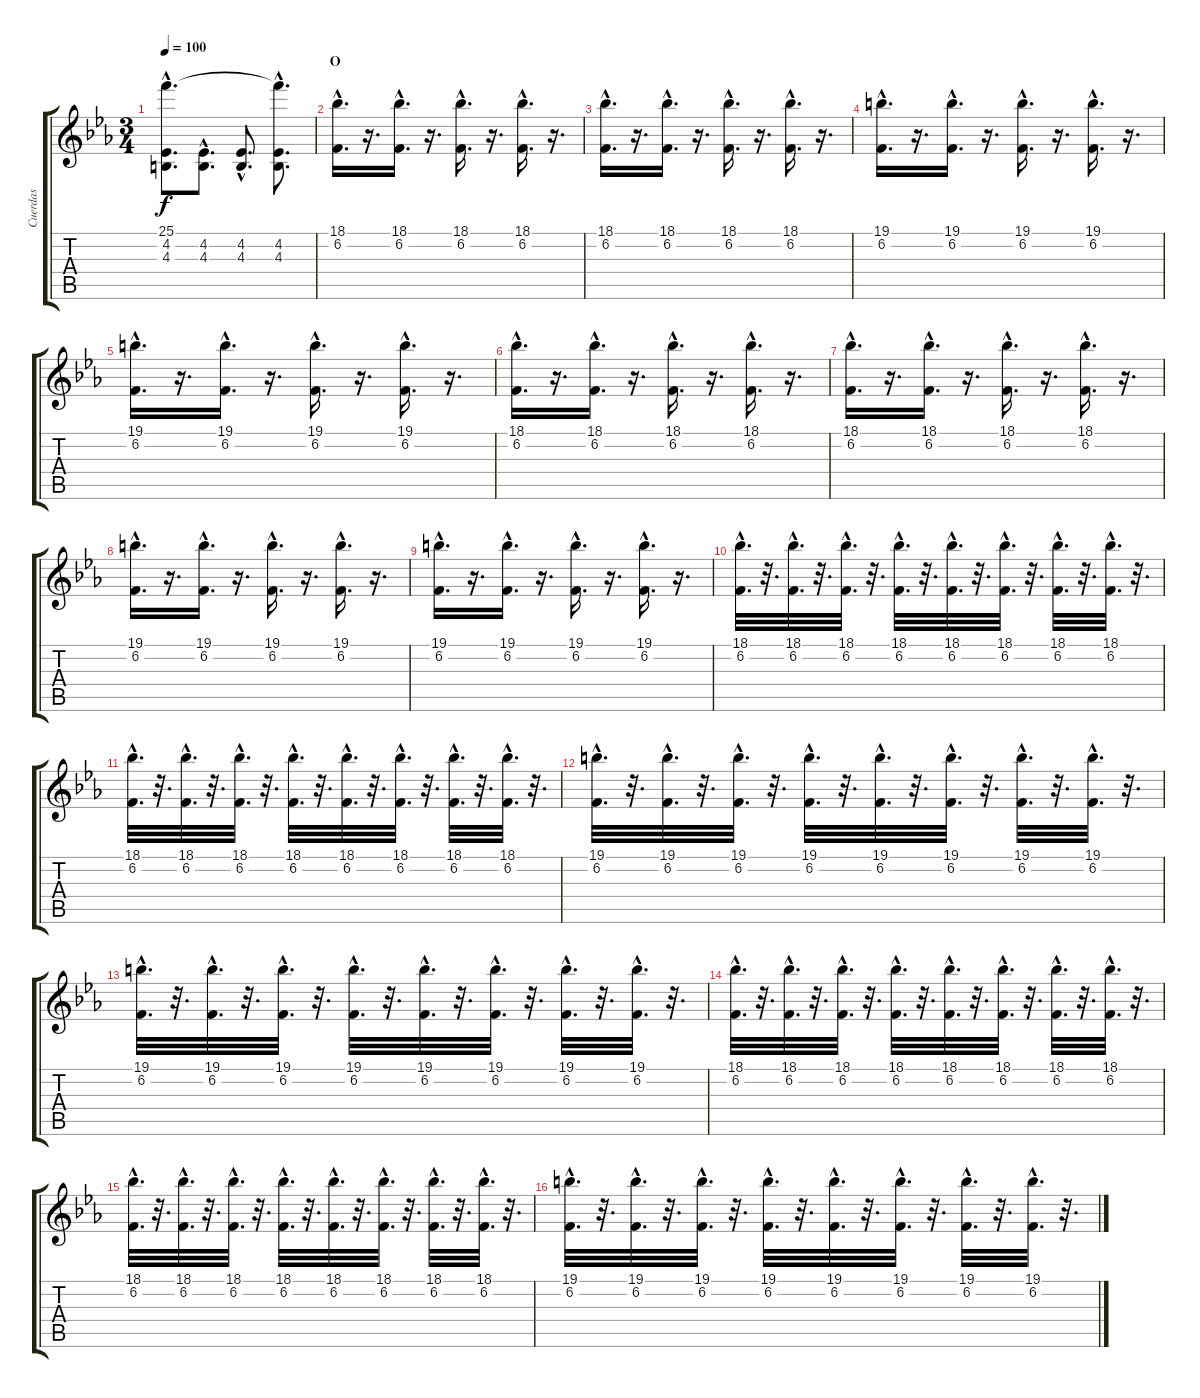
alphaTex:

\track ("Cuerdas" "Cuerdas") {instrument stringensemble1}
\staff {score tabs}
\tuning (E4 B3 G3 D3 A2 E2) {hide}
\ts (3 4)
\tempo 100
\clef g2
\ks eb
(25.1{hac} 4.2{hac} 4.3{hac}).8{d dy f} (4.2{hac} 4.3{hac}).8{d} (4.2{hac} 4.3{hac}).8{d} (25.1{hac t} 4.2{hac} 4.3{hac}).8{d} |
\section ("" "O")
(18.1{hac} 6.2{hac}).16{d} r.16{d} (18.1{hac} 6.2{hac}).16{d} r.16{d} (18.1{hac} 6.2{hac}).16{d} r.16{d} (18.1{hac} 6.2{hac}).16{d} r.16{d} |
(18.1{hac} 6.2{hac}).16{d} r.16{d} (18.1{hac} 6.2{hac}).16{d} r.16{d} (18.1{hac} 6.2{hac}).16{d} r.16{d} (18.1{hac} 6.2{hac}).16{d} r.16{d} |
(19.1{hac} 6.2{hac}).16{d} r.16{d} (19.1{hac} 6.2{hac}).16{d} r.16{d} (19.1{hac} 6.2{hac}).16{d} r.16{d} (19.1{hac} 6.2{hac}).16{d} r.16{d} |
(19.1{hac} 6.2{hac}).16{d} r.16{d} (19.1{hac} 6.2{hac}).16{d} r.16{d} (19.1{hac} 6.2{hac}).16{d} r.16{d} (19.1{hac} 6.2{hac}).16{d} r.16{d} |
(18.1{hac} 6.2{hac}).16{d} r.16{d} (18.1{hac} 6.2{hac}).16{d} r.16{d} (18.1{hac} 6.2{hac}).16{d} r.16{d} (18.1{hac} 6.2{hac}).16{d} r.16{d} |
(18.1{hac} 6.2{hac}).16{d} r.16{d} (18.1{hac} 6.2{hac}).16{d} r.16{d} (18.1{hac} 6.2{hac}).16{d} r.16{d} (18.1{hac} 6.2{hac}).16{d} r.16{d} |
(19.1{hac} 6.2{hac}).16{d} r.16{d} (19.1{hac} 6.2{hac}).16{d} r.16{d} (19.1{hac} 6.2{hac}).16{d} r.16{d} (19.1{hac} 6.2{hac}).16{d} r.16{d} |
(19.1{hac} 6.2{hac}).16{d} r.16{d} (19.1{hac} 6.2{hac}).16{d} r.16{d} (19.1{hac} 6.2{hac}).16{d} r.16{d} (19.1{hac} 6.2{hac}).16{d} r.16{d} |
(18.1{hac} 6.2{hac}).32{d} r.32{d} (18.1{hac} 6.2{hac}).32{d} r.32{d} (18.1{hac} 6.2{hac}).32{d} r.32{d} (18.1{hac} 6.2{hac}).32{d} r.32{d} (18.1{hac} 6.2{hac}).32{d} r.32{d} (18.1{hac} 6.2{hac}).32{d} r.32{d} (18.1{hac} 6.2{hac}).32{d} r.32{d} (18.1{hac} 6.2{hac}).32{d} r.32{d} |
(18.1{hac} 6.2{hac}).32{d} r.32{d} (18.1{hac} 6.2{hac}).32{d} r.32{d} (18.1{hac} 6.2{hac}).32{d} r.32{d} (18.1{hac} 6.2{hac}).32{d} r.32{d} (18.1{hac} 6.2{hac}).32{d} r.32{d} (18.1{hac} 6.2{hac}).32{d} r.32{d} (18.1{hac} 6.2{hac}).32{d} r.32{d} (18.1{hac} 6.2{hac}).32{d} r.32{d} |
(19.1{hac} 6.2{hac}).32{d} r.32{d} (19.1{hac} 6.2{hac}).32{d} r.32{d} (19.1{hac} 6.2{hac}).32{d} r.32{d} (19.1{hac} 6.2{hac}).32{d} r.32{d} (19.1{hac} 6.2{hac}).32{d} r.32{d} (19.1{hac} 6.2{hac}).32{d} r.32{d} (19.1{hac} 6.2{hac}).32{d} r.32{d} (19.1{hac} 6.2{hac}).32{d} r.32{d} |
(19.1{hac} 6.2{hac}).32{d} r.32{d} (19.1{hac} 6.2{hac}).32{d} r.32{d} (19.1{hac} 6.2{hac}).32{d} r.32{d} (19.1{hac} 6.2{hac}).32{d} r.32{d} (19.1{hac} 6.2{hac}).32{d} r.32{d} (19.1{hac} 6.2{hac}).32{d} r.32{d} (19.1{hac} 6.2{hac}).32{d} r.32{d} (19.1{hac} 6.2{hac}).32{d} r.32{d} |
(18.1{hac} 6.2{hac}).32{d} r.32{d} (18.1{hac} 6.2{hac}).32{d} r.32{d} (18.1{hac} 6.2{hac}).32{d} r.32{d} (18.1{hac} 6.2{hac}).32{d} r.32{d} (18.1{hac} 6.2{hac}).32{d} r.32{d} (18.1{hac} 6.2{hac}).32{d} r.32{d} (18.1{hac} 6.2{hac}).32{d} r.32{d} (18.1{hac} 6.2{hac}).32{d} r.32{d} |
(18.1{hac} 6.2{hac}).32{d} r.32{d} (18.1{hac} 6.2{hac}).32{d} r.32{d} (18.1{hac} 6.2{hac}).32{d} r.32{d} (18.1{hac} 6.2{hac}).32{d} r.32{d} (18.1{hac} 6.2{hac}).32{d} r.32{d} (18.1{hac} 6.2{hac}).32{d} r.32{d} (18.1{hac} 6.2{hac}).32{d} r.32{d} (18.1{hac} 6.2{hac}).32{d} r.32{d} |
(19.1{hac} 6.2{hac}).32{d} r.32{d} (19.1{hac} 6.2{hac}).32{d} r.32{d} (19.1{hac} 6.2{hac}).32{d} r.32{d} (19.1{hac} 6.2{hac}).32{d} r.32{d} (19.1{hac} 6.2{hac}).32{d} r.32{d} (19.1{hac} 6.2{hac}).32{d} r.32{d} (19.1{hac} 6.2{hac}).32{d} r.32{d} (19.1{hac} 6.2{hac}).32{d} r.32{d}
